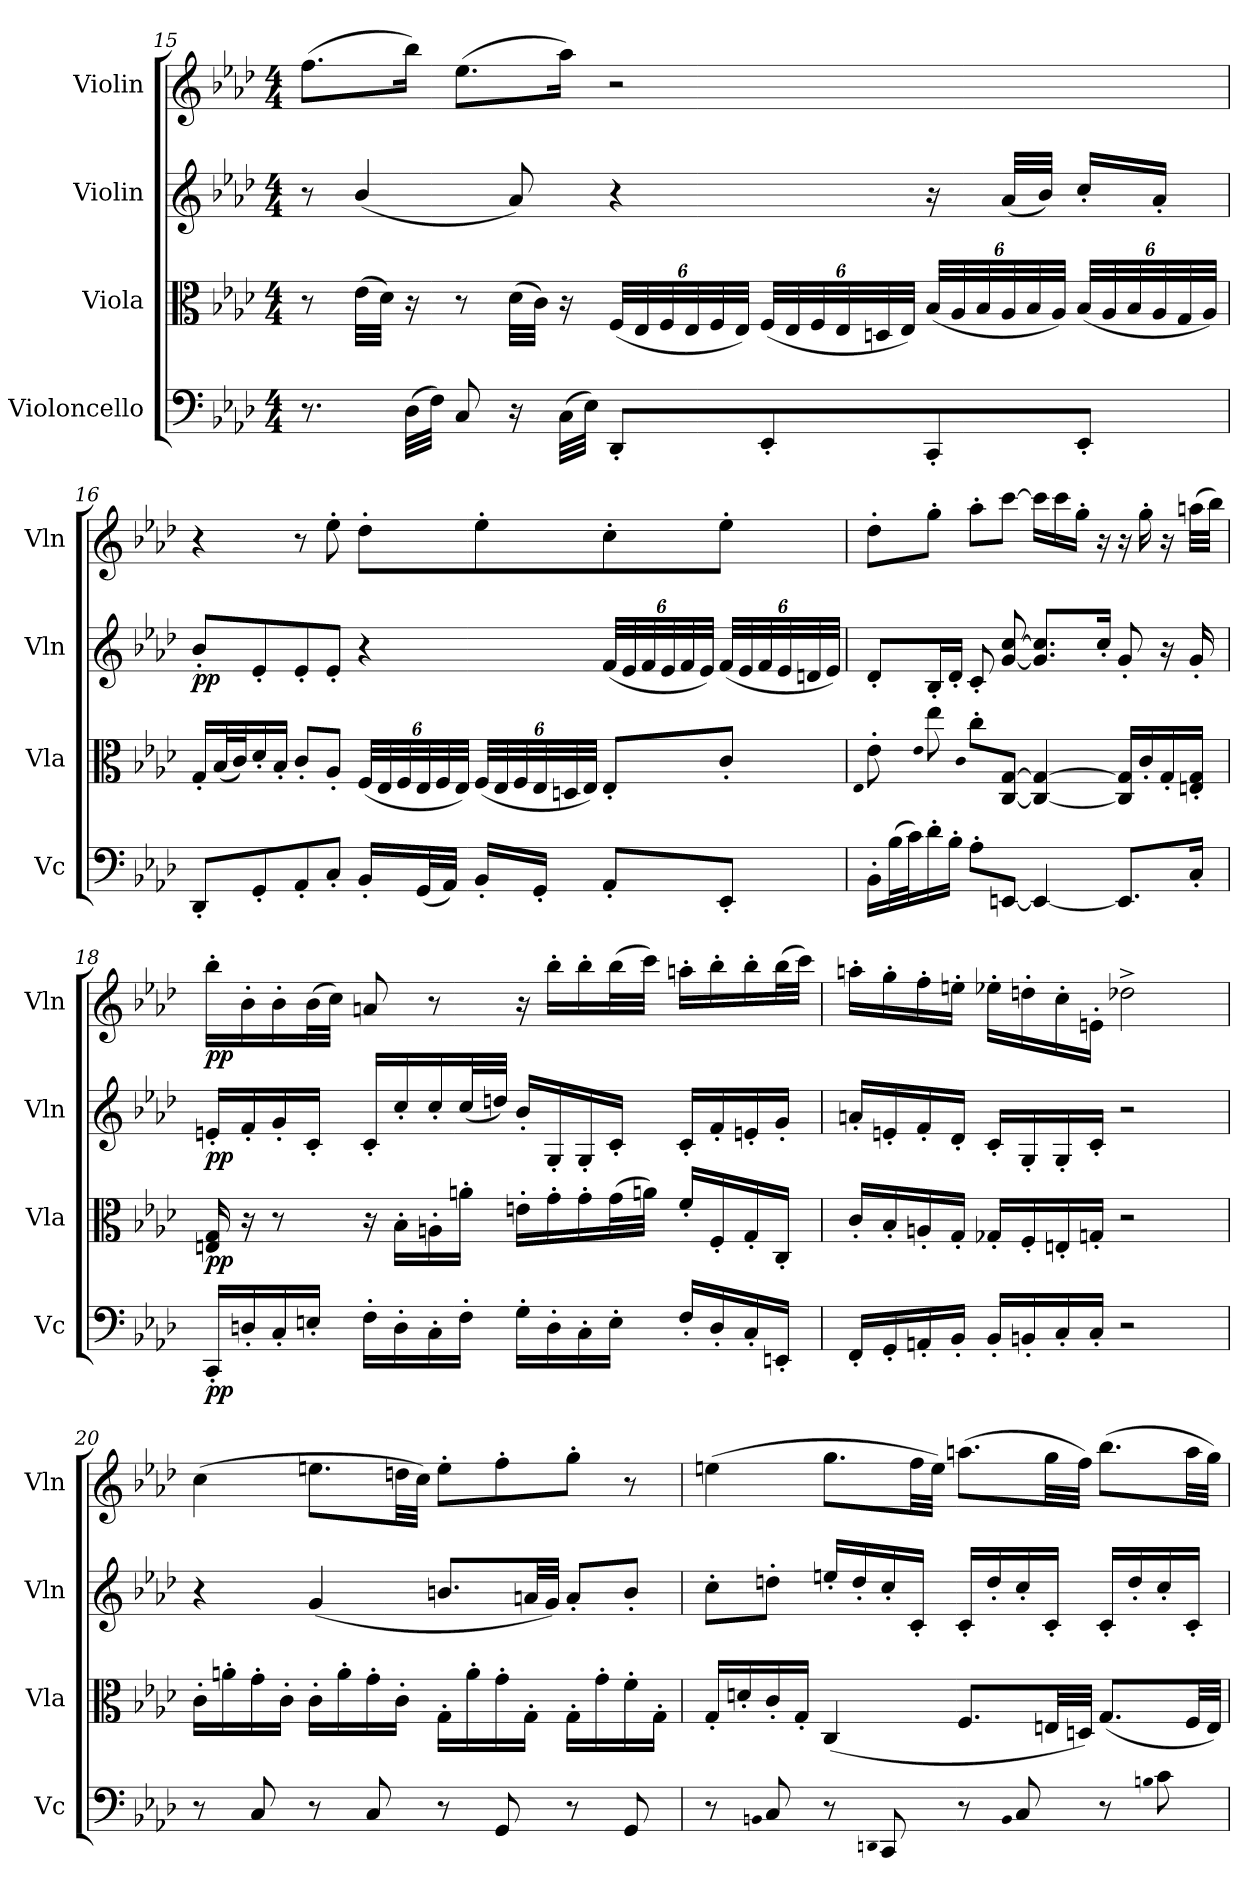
**kern	**dynam	**kern	**dynam	**kern	**dynam	**kern	**dynam
*part4	*part4	*part3	*part3	*part2	*part2	*part1	*part1
*staff4	*staff4	*staff3	*staff3	*staff2	*staff2	*staff1	*staff1
*I"Violoncello	*	*I"Viola	*	*I"Violin	*	*I"Violin	*
*I'Vc	*	*I'Vla	*	*I'Vln	*	*I'Vln	*
*clefF4	*	*clefC3	*	*clefG2	*	*clefG2	*
*k[b-e-a-d-]	*	*k[b-e-a-d-]	*	*k[b-e-a-d-]	*	*k[b-e-a-d-]	*
*M4/4	*	*M4/4	*	*M4/4	*	*M4/4	*
=15	=15	=15	=15	=15	=15	=15	=15
8.r	.	8r	.	8r	.	(8.ff\L	.
.	.	(32e-\LLL	.	(4b-/	.	.	.
.	.	32d-\JJJ)	.	.	.	.	.
(32D-\LLL	.	16r	.	.	.	16bb-\Jk)	.
32F\JJJ)	.	.	.	.	.	.	.
8C/	.	8r	.	.	.	(8.ee-\L	.
16r	.	(32d-\LLL	.	8a-/)	.	.	.
.	.	32c\JJJ)	.	.	.	.	.
(32C\LLL	.	16r	.	.	.	16aa-\Jk)	.
32E-\JJJ)	.	.	.	.	.	.	.
8DD-'/L	.	(48F/LLL	.	4r	.	2r	.
.	.	48E-/	.	.	.	.	.
.	.	48F/	.	.	.	.	.
.	.	48E-/	.	.	.	.	.
.	.	48F/	.	.	.	.	.
.	.	48E-/JJJ)	.	.	.	.	.
8EE-'/	.	(48F/LLL	.	.	.	.	.
.	.	48E-/	.	.	.	.	.
.	.	48F/	.	.	.	.	.
.	.	48E-/	.	.	.	.	.
.	.	48Dn/	.	.	.	.	.
.	.	48E-/JJJ)	.	.	.	.	.
8CC'/	.	(48B-/LLL	.	16r	.	.	.
.	.	48A-/	.	.	.	.	.
.	.	48B-/	.	.	.	.	.
.	.	48A-/	.	(32a-/LLL	.	.	.
.	.	48B-/	.	.	.	.	.
.	.	.	.	32b-/JJJ)	.	.	.
.	.	48A-/JJJ)	.	.	.	.	.
8EE-'/J	.	(48B-/LLL	.	16cc'/LL	.	.	.
.	.	48A-/	.	.	.	.	.
.	.	48B-/	.	.	.	.	.
.	.	48A-/	.	16a-'/JJ	.	.	.
.	.	48G/	.	.	.	.	.
.	.	48A-/JJJ)	.	.	.	.	.
=16	=16	=16	=16	=16	=16	=16	=16
8DD-'/L	.	16G'/LL	.	8b-'/L	pp	4r	.
.	.	(32B-/L	.	.	.	.	.
.	.	32c/J)	.	.	.	.	.
8GG'/	.	16d-'/	.	8e-'/	.	.	.
.	.	16B-'/JJ	.	.	.	.	.
8AA-'/	.	8c'/L	.	8e-'/	.	8r	.
8C'/J	.	8A-'/J	.	8e-'/J	.	8ee-'\	.
16BB-'/LL	.	(48F/LLL	.	4r	.	8dd-'\L	.
.	.	48E-/	.	.	.	.	.
.	.	48F/	.	.	.	.	.
(32GG/L	.	48E-/	.	.	.	.	.
.	.	48F/	.	.	.	.	.
32AA-/JJJ)	.	.	.	.	.	.	.
.	.	48E-/JJJ)	.	.	.	.	.
16BB-'/LL	.	(48F/LLL	.	.	.	8ee-'\	.
.	.	48E-/	.	.	.	.	.
.	.	48F/	.	.	.	.	.
16GG'/JJ	.	48E-/	.	.	.	.	.
.	.	48Dn/	.	.	.	.	.
.	.	48E-/JJJ)	.	.	.	.	.
8AA-'/L	.	8E-'/L	.	(48f/LLL	.	8cc'\	.
.	.	.	.	48e-/	.	.	.
.	.	.	.	48f/	.	.	.
.	.	.	.	48e-/	.	.	.
.	.	.	.	48f/	.	.	.
.	.	.	.	48e-/JJJ)	.	.	.
8EE-'/J	.	8c'/J	.	(48f/LLL	.	8ee-'\J	.
.	.	.	.	48e-/	.	.	.
.	.	.	.	48f/	.	.	.
.	.	.	.	48e-/	.	.	.
.	.	.	.	48dn/	.	.	.
.	.	.	.	48e-/JJJ)	.	.	.
=17	=17	=17	=17	=17	=17	=17	=17
.	.	qE-	.	.	.	.	.
16BB-'\LL	.	8e-'\	.	8d-'/L	.	8dd-'\L	.
(32B-\L	.	.	.	.	.	.	.
32c\J)	.	.	.	.	.	.	.
.	.	qe-	.	.	.	.	.
16d-'\	.	8ee-\	.	16B-'/L	.	8gg'\J	.
16B-'\JJ	.	.	.	16d-'/JJ	.	.	.
.	.	qc	.	.	.	.	.
8A-'\L	.	8cc'\L	.	8c'/	.	8aa-'\L	.
[8EEn/J	.	[8C/ [8G/J	.	[8g/ [8cc/	.	[8ccc\J	.
4EE/_	.	4C_/ 4G_/	.	8.g]/ 8.cc]/L	.	16ccc\LL]	.
.	.	.	.	.	.	16ccc\	.
.	.	.	.	.	.	16gg'\JJ	.
.	.	.	.	16cc'/Jk	.	16r	.
8.EE/L]	.	16C]/ 16G]/LL	.	8g'/	.	16r	.
.	.	16c'/	.	.	.	16gg'\	.
.	.	16G'/	.	16r	.	16r	.
16C'/Jk	.	16En'/ 16G'/JJ	.	16g'/	.	(32aan\LLL	.
.	.	.	.	.	.	32bb-\JJJ)	.
=18	=18	=18	=18	=18	=18	=18	=18
16CC'/LL	pp	16En/ 16G/	pp	16en'/LL	pp	16bb-'\LL	pp
16Dn'/	.	16r	.	16f'/	.	16b-'\	.
16C'/	.	8r	.	16g'/	.	16b-'\	.
16En'/JJ	.	.	.	16c'/JJ	.	(32b-\L	.
.	.	.	.	.	.	32cc\JJJ)	.
16F'\LL	.	16r	.	16c'/LL	.	8an/	.
16D'\	.	16B-'\LL	.	16cc'/	.	.	.
16C'\	.	16An'\	.	16cc'/	.	8r	.
16F'\JJ	.	16an'\JJ	.	(32cc/L	.	.	.
.	.	.	.	32ddn/JJJ)	.	.	.
16G'\LL	.	16en'\LL	.	16b-'/LL	.	16r	.
16D'\	.	16g'\	.	16G'/	.	16bb-'\LL	.
16C'\	.	16g'\	.	16G'/	.	16bb-'\	.
16E'\JJ	.	(32g\L	.	16c'/JJ	.	(32bb-\L	.
.	.	32an\JJJ)	.	.	.	32ccc\JJJ)	.
16F'/LL	.	16f'/LL	.	16c'/LL	.	16aan'\LL	.
16D'/	.	16F'/	.	16f'/	.	16bb-'\	.
16C'/	.	16G'/	.	16en'/	.	16bb-'\	.
16EEn'/JJ	.	16C'/JJ	.	16g'/JJ	.	(32bb-\L	.
.	.	.	.	.	.	32ccc\JJJ)	.
=19	=19	=19	=19	=19	=19	=19	=19
16FF'/LL	.	16c'/LL	.	16an'/LL	.	16aan'\LL	.
16GG'/	.	16B-'/	.	16en'/	.	16gg'\	.
16AAn'/	.	16An'/	.	16f'/	.	16ff'\	.
16BB-'/JJ	.	16G'/JJ	.	16d-'/JJ	.	16een'\JJ	.
16BB-'/LL	.	16G-X'/LL	.	16c'/LL	.	16ee-X'\LL	.
16BBn'/	.	16F'/	.	16G'/	.	16ddn'\	.
16C'/	.	16En'/	.	16G'/	.	16cc'\	.
16C'/JJ	.	16Gn'/JJ	.	16c'/JJ	.	16en'\JJ	.
2r	.	2r	.	2r	.	2dd-X^\	.
=20	=20	=20	=20	=20	=20	=20	=20
8r	.	16c'\LL	.	4r	.	(4cc\	.
.	.	16an'\	.	.	.	.	.
8C/	.	16g'\	.	.	.	.	.
.	.	16c'\JJ	.	.	.	.	.
8r	.	16c'\LL	.	(4g/	.	8.een\L	.
.	.	16a'\	.	.	.	.	.
8C/	.	16g'\	.	.	.	.	.
.	.	16c'\JJ	.	.	.	32ddn\LL	.
.	.	.	.	.	.	32cc\JJJ)	.
8r	.	16G'\LL	.	8.bn/L	.	8ee'\L	.
.	.	16a'\	.	.	.	.	.
8GG/	.	16g'\	.	.	.	8ff'\	.
.	.	16G'\JJ	.	32an/LL	.	.	.
.	.	.	.	32g/JJJ)	.	.	.
8r	.	16G'\LL	.	8a'/L	.	8gg'\J	.
.	.	16g'\	.	.	.	.	.
8GG/	.	16f'\	.	8b'/J	.	8r	.
.	.	16G'\JJ	.	.	.	.	.
=21	=21	=21	=21	=21	=21	=21	=21
8r	.	16G'/LL	.	8cc'\L	.	(4een\	.
.	.	16dn'/	.	.	.	.	.
qBBn	.	.	.	.	.	.	.
8C/	.	16c'/	.	8ddn'\J	.	.	.
.	.	16G'/JJ	.	.	.	.	.
8r	.	(4C/	.	16een'/LL	.	8.gg\L	.
.	.	.	.	16dd'/	.	.	.
qDDn	.	.	.	.	.	.	.
8CC/	.	.	.	16cc'/	.	.	.
.	.	.	.	16c'/JJ	.	32ff\LL	.
.	.	.	.	.	.	32ee\JJJ)	.
8r	.	8.F/L	.	16c'/LL	.	(8.aan\L	.
.	.	.	.	16dd'/	.	.	.
qBB	.	.	.	.	.	.	.
8C/	.	.	.	16cc'/	.	.	.
.	.	32En/LL	.	16c'/JJ	.	32gg\LL	.
.	.	32Dn/JJJ)	.	.	.	32ff\JJJ)	.
8r	.	(8.G/L	.	16c'/LL	.	(8.bb-\L	.
.	.	.	.	16dd'/	.	.	.
qBn	.	.	.	.	.	.	.
8c\	.	.	.	16cc'/	.	.	.
.	.	32F/LL	.	16c'/JJ	.	32aa\LL	.
.	.	32E/JJJ)	.	.	.	32gg\JJJ)	.
=	=	=	=	=	=	=	=
*-	*-	*-	*-	*-	*-	*-	*-
